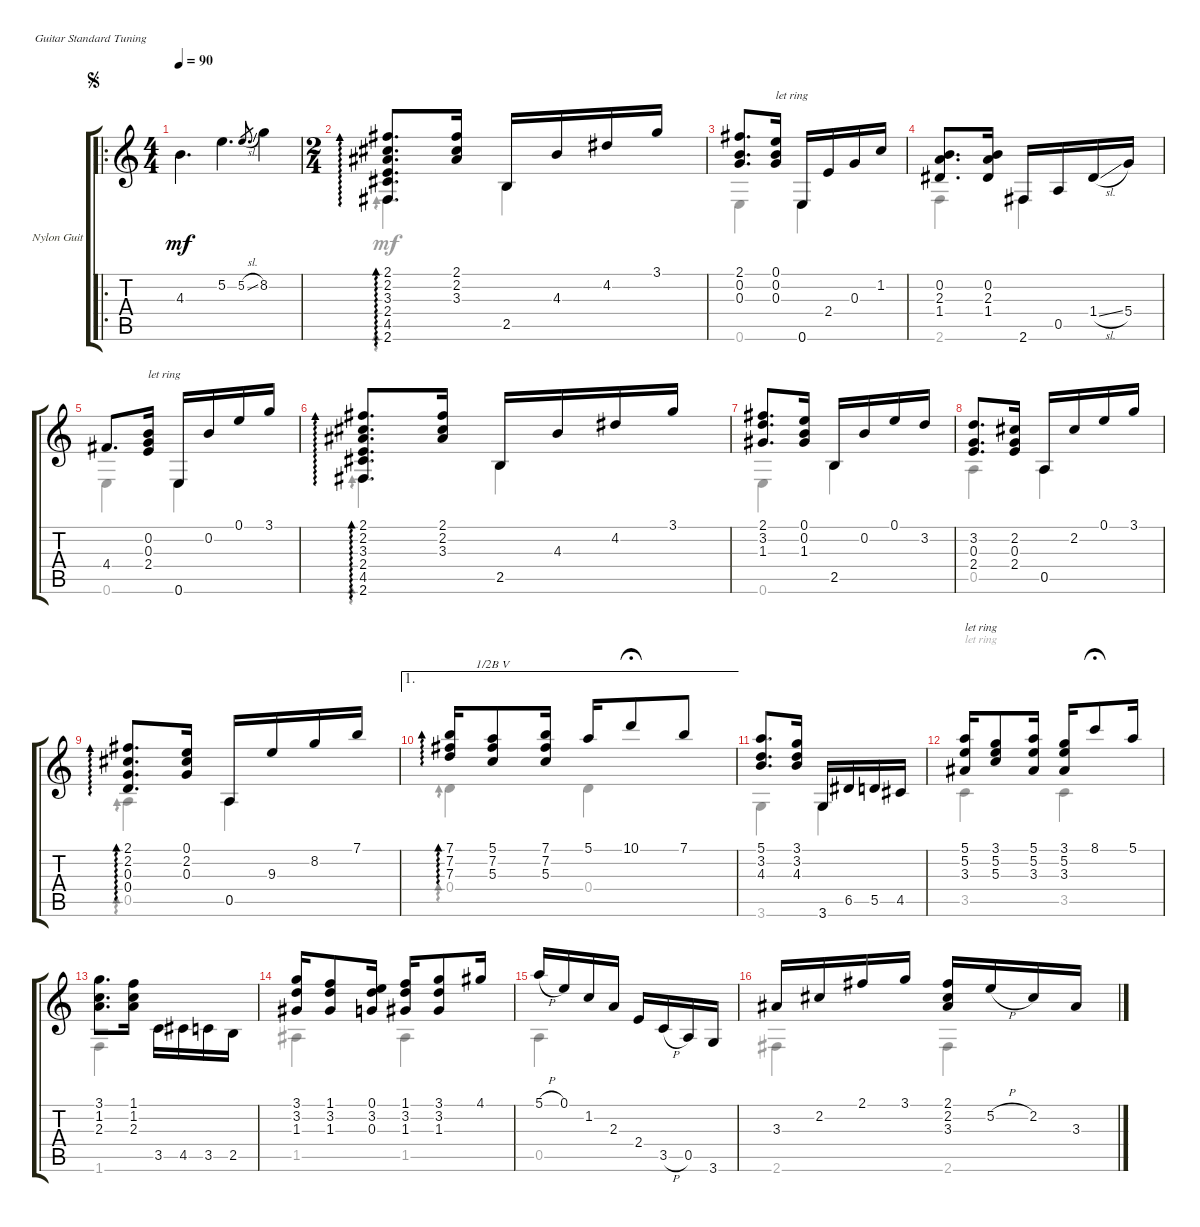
\defaultSystemsLayout 4
\bracketExtendMode groupsimilarinstruments
\firstSystemTrackNameOrientation horizontal
\otherSystemsTrackNameOrientation horizontal
\track ("Nylon Guitar" "Nylon Guit") {instrument acousticguitarsteel}
\staff {score tabs}
\tuning (E4 B3 G3 D3 A2 E2)
\voice
\ro
\ts (4 4)
\jump segno
\tempo 90
\clef g2
\ks c
4.3.4{d dy mf instrument acousticguitarsteel} 5.2.4{d} 5.2{sl}.8{d gr} 8.2.4 |
\ts (2 4)
(2.1 2.2 3.3 2.4 4.5 2.6).8{d ad 0} (2.1 2.2 3.3).16 2.5.16 4.3.16 4.2.16 3.1.16 |
(2.1 0.2 0.3).8{d} (0.3 0.2 0.1).16{txt "let ring"} 0.6.16 2.4.16 0.3.16 1.2.16 |
(0.2 2.3 1.4).8{d} (1.4 2.3 0.2).16 2.6.16 0.5.16 1.4{sl}.16 5.4.16 |
4.4.8{d} (0.2 0.3 2.4).16{txt "let ring"} 0.6.16 0.2.16 0.1.16 3.1.16 |
(2.1 2.2 3.3 2.4 4.5 2.6).8{d ad 0} (2.1 2.2 3.3).16 2.5.16 4.3.16 4.2.16 3.1.16 |
(2.1 3.2 1.3).8{d} (1.3 0.2 0.1).16 2.5.16 0.2.16 0.1.16 3.2.16 |
(3.2 0.3 2.4).8{d} (2.2 0.3 2.4).16 0.5.16 2.2.16 0.1.16 3.1.16 |
(2.2 0.3 0.4 2.1).8{d ad 0} (2.2 0.3 0.1).16 0.5.16 9.3.16 8.2.16 7.1.16 |
\ae 1
(7.1 7.2 7.3).16{ad 0} (5.3 7.2 5.1).8{barre (5 half)} (7.1 7.2 5.3).16 5.1.16 10.1.8{fermata (medium 0.75)} 7.1.8 |
(5.1 3.2 4.3).8{d} (4.3 3.2 3.1).16 3.6.16 6.5.16 5.5.16 4.5.16 |
(5.1 5.2 3.3).16{txt "let ring"} (3.1 5.2 5.3).8 (3.3 5.2 5.1).16 (3.1 5.2 3.3).16 8.1.8{fermata (medium 0.74)} 5.1.16 |
(3.1 1.2 2.3).8{d} (1.1 1.2 2.3).16 3.5.16{beam invert} 4.5.16 3.5.16 2.5.16 |
(3.1 3.2 1.3).16 (1.3 3.2 1.1).8 (0.1 3.2 0.3).16 (1.3 3.2 1.1).16 (3.1 3.2 1.3).8 4.1.16 |
5.1{h}.16 0.1.16 1.2.16 2.3.16 2.4.16 3.5{h}.16 0.5.16 3.6.16 |
3.3.16 2.2.16 2.1.16 3.1.16 (2.1 2.2 3.3).16 5.2{h}.16 2.2.16 3.3.16
\voice
\clef g2
\ottava regular
\simile none
\ks c
|
2.6.4{ad 0} 2.5.4 |
0.6.4 0.6.4 |
2.6.4 2.6.4 |
0.6.4 0.6.4 |
2.6.4{ad 0} 2.5.4 |
0.6.4 2.5.4 |
0.5.4 0.5.4 |
0.5.4{ad 0} 0.5.4 |
0.4.4{ad 0} 0.4.4 |
3.6.4 3.6.4 |
3.5.4{txt "let ring"} 3.5.4 |
1.6.4 |
1.5.4 1.5.4 |
0.5.4 |
2.6.4 2.6.4
